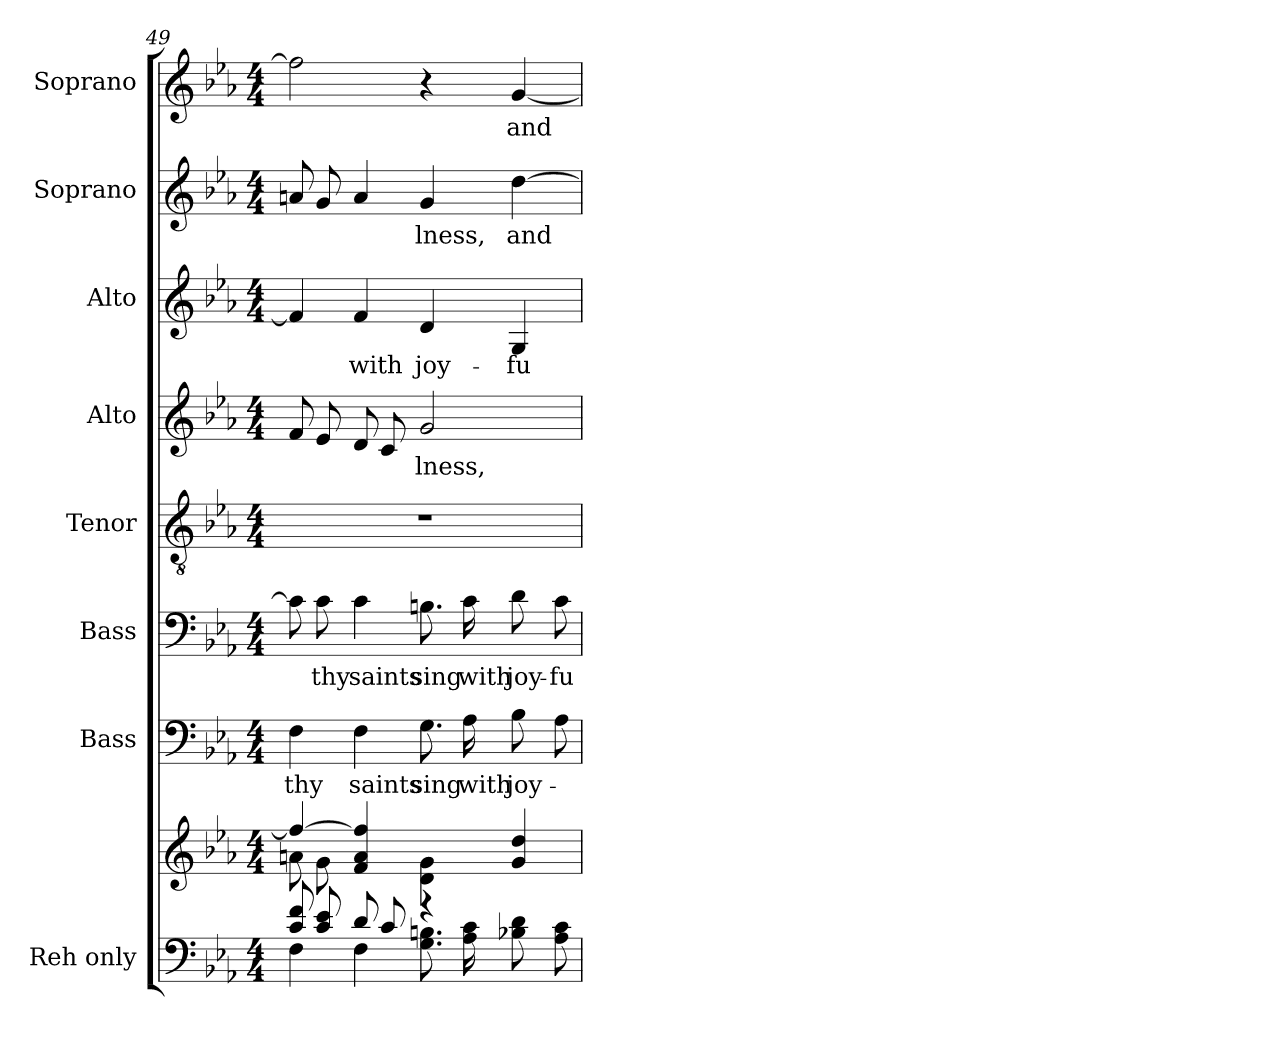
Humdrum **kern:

**kern	**kern	**kern	**text	**kern	**text	**kern	**kern	**text	**kern	**text	**kern	**text	**kern	**text
*part8	*part8	*part7	*part7	*part6	*part6	*part5	*part4	*part4	*part3	*part3	*part2	*part2	*part1	*part1
*staff9	*staff8	*staff7	*staff7	*staff6	*staff6	*staff5	*staff4	*staff4	*staff3	*staff3	*staff2	*staff2	*staff1	*staff1
*I"Reh only	*	*I"Bass	*	*I"Bass	*	*I"Tenor	*I"Alto	*	*I"Alto	*	*I"Soprano	*	*I"Soprano	*
*I'Reh only	*	*I'B.	*	*I'B.	*	*I'T.	*I'A.	*	*I'A.	*	*I'S.	*	*I'S.	*
*clefF4	*clefG2	*clefF4	*	*clefF4	*	*clefGv2	*clefG2	*	*clefG2	*	*clefG2	*	*clefG2	*
*	*	*	*	*	*	*ITrd7c12	*	*	*	*	*	*	*	*
*k[b-e-a-]	*k[b-e-a-]	*k[b-e-a-]	*	*k[b-e-a-]	*	*k[b-e-a-]	*k[b-e-a-]	*	*k[b-e-a-]	*	*k[b-e-a-]	*	*k[b-e-a-]	*
*E-:	*E-:	*E-:	*	*E-:	*	*E-:	*E-:	*	*E-:	*	*E-:	*	*E-:	*
*M4/4	*M4/4	*M4/4	*	*M4/4	*	*M4/4	*M4/4	*	*M4/4	*	*M4/4	*	*M4/4	*
=49	=49	=49	=49	=49	=49	=49	=49	=49	=49	=49	=49	=49	=49	=49
*^	*^	*	*	*	*	*	*	*	*	*	*	*	*	*
!	!	!	!	!	!LO:LY:b:color=#000000	!	!	!	!	!	!	!	!	!	!	!
8ci/ 8fi	4Fi\	4ffi/_	8ani\	4Fi\	thy	8ci\]	.	1r	8fi/	.	4fi/]	.	8ani/	.	2ffi\]	.
!	!	!	!	!	!	!	!LO:LY:b:color=#000000	!	!	!	!	!	!	!	!	!
8ci/ 8e-i	.	.	8gi\	.	.	8ci\	thy	.	8e-i/	.	.	.	8gi/	.	.	.
!	!	!	!	!	!LO:LY:b:color=#000000	!	!	!	!	!	!	!	!	!	!	!
!	!	!	!	!	!	!	!LO:LY:b:color=#000000	!	!	!	!	!	!	!	!	!
!	!	!	!	!	!	!	!	!	!	!	!	!LO:LY:b:color=#000000	!	!	!	!
8di/	4Fi\	4fi/ 4ai 4ffi]	4ryy	4Fi\	saints	4ci\	saints	.	8di/	.	4fi/	with	4ai/	.	.	.
8ci/	.	.	.	.	.	.	.	.	8ci/	.	.	.	.	.	.	.
!	!	!	!	!	!LO:LY:b:color=#000000	!	!	!	!	!	!	!	!	!	!	!
!	!	!	!	!	!	!	!LO:LY:b:color=#000000	!	!	!	!	!	!	!	!	!
!	!	!	!	!	!	!	!	!	!	!LO:LY:b:color=#000000	!	!	!	!	!	!
!	!	!	!	!	!	!	!	!	!	!	!	!LO:LY:b:color=#000000	!	!	!	!
!	!	!	!	!	!	!	!	!	!	!	!	!	!	!LO:LY:b:color=#000000	!	!
8.Gi\ 8.Bni	2ryy	4di\ 4gi	4r	8.Gi\	sing	8.Bni\	sing	.	2gi/	-lness,	4di/	joy-	4gi/	-lness,	4r	.
!	!	!	!	!	!LO:LY:b:color=#000000	!	!	!	!	!	!	!	!	!	!	!
!	!	!	!	!	!	!	!LO:LY:b:color=#000000	!	!	!	!	!	!	!	!	!
16A-i\ 16ci	.	.	.	16A-i\	with	16ci\	with	.	.	.	.	.	.	.	.	.
!	!	!	!	!	!LO:LY:b:color=#000000	!	!	!	!	!	!	!	!	!	!	!
!	!	!	!	!	!	!	!LO:LY:b:color=#000000	!	!	!	!	!	!	!	!	!
!	!	!	!	!	!	!	!	!	!	!	!	!LO:LY:b:color=#000000	!	!	!	!
!	!	!	!	!	!	!	!	!	!	!	!	!	!	!LO:LY:b:color=#000000	!	!
!	!	!	!	!	!	!	!	!	!	!	!	!	!	!	!	!LO:LY:b:color=#000000
8B-Xi\ 8di	.	4gi/ 4ddi	4ryy	8B-i\	joy-	8di\	joy-	.	.	.	4Gi/	-fu-	[4ddi\	and	[4gi/	and
!	!	!	!	!	!	!	!LO:LY:b:color=#000000	!	!	!	!	!	!	!	!	!
8A-i\ 8ci	.	.	.	8A-i\	.	8ci\	-fu-	.	.	.	.	.	.	.	.	.
*v	*v	*	*	*	*	*	*	*	*	*	*	*	*	*	*	*
*	*v	*v	*	*	*	*	*	*	*	*	*	*	*	*	*
=	=	=	=	=	=	=	=	=	=	=	=	=	=	=
*-	*-	*-	*-	*-	*-	*-	*-	*-	*-	*-	*-	*-	*-	*-
